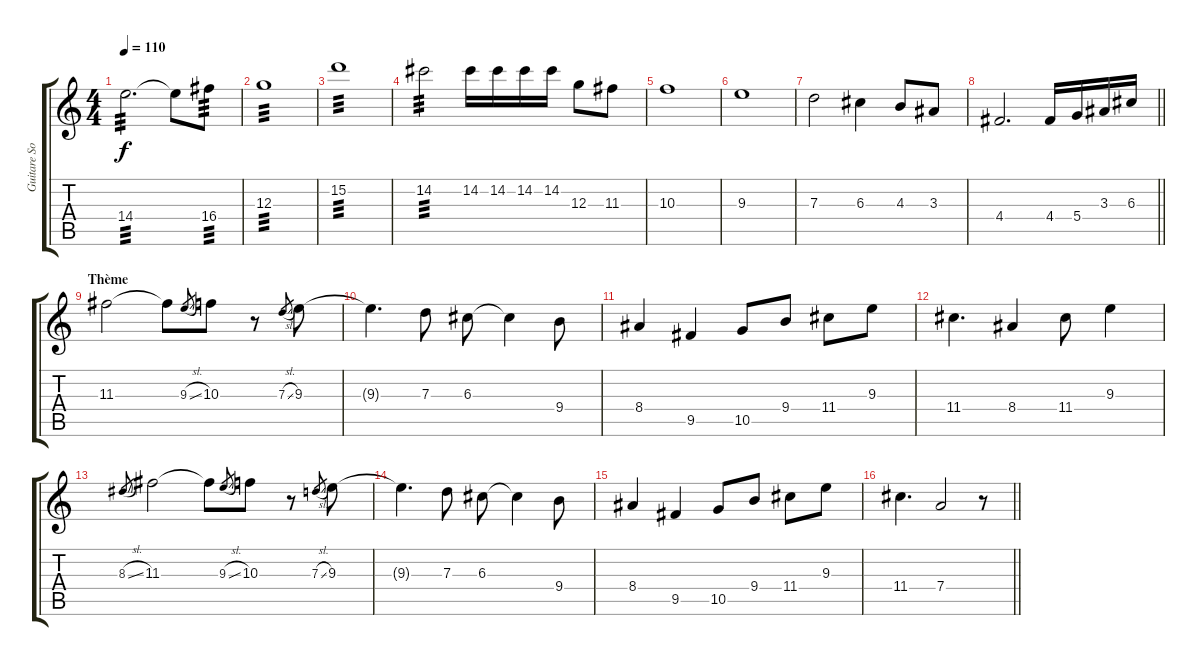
\track ("Guitare Solo" "Guitare So") {instrument electricguitarjazz}
\staff {score tabs}
\tuning (E4 B3 G3 D3 A2 E2) {hide}
\ts (4 4)
\tempo 110
\clef g2
\ks c
14.4.2{d tp 3 dy f} 14.4{t}.8 16.4.8{tp 3} |
12.3.1{tp 3} |
15.2.1{tp 3} |
14.2.2{tp 3} 14.2.16 14.2.16 14.2.16 14.2.16 12.3.8 11.3.8 |
10.3.1 |
9.3.1 |
7.3.2 6.3.4 4.3.8 3.3.8 |
\barLineRight lightlight
4.4.2{d} 4.4.16 5.4.16 3.3.16 6.3.16 |
\section ("" "Thème")
11.3.2 11.3{t}.8 9.3{sl}.8{gr} 10.3.8 r.8 7.3{sl}.8{gr} 9.3.8 |
9.3{t}.4{d} 7.3.8 6.3.8 6.3{t}.4 9.4.8 |
8.4.4 9.5.4 10.5.8 9.4.8 11.4.8 9.3.8 |
11.4.4{d} 8.4.4 11.4.8 9.3.4 |
8.3{sl}.8{gr} 11.3.2 11.3{t}.8 9.3{sl}.8{gr} 10.3.8 r.8 7.3{sl}.8{gr} 9.3.8 |
9.3{t}.4{d} 7.3.8 6.3.8 6.3{t}.4 9.4.8 |
8.4.4 9.5.4 10.5.8 9.4.8 11.4.8 9.3.8 |
\barLineRight lightlight
11.4.4{d} 7.4.2 r.8
